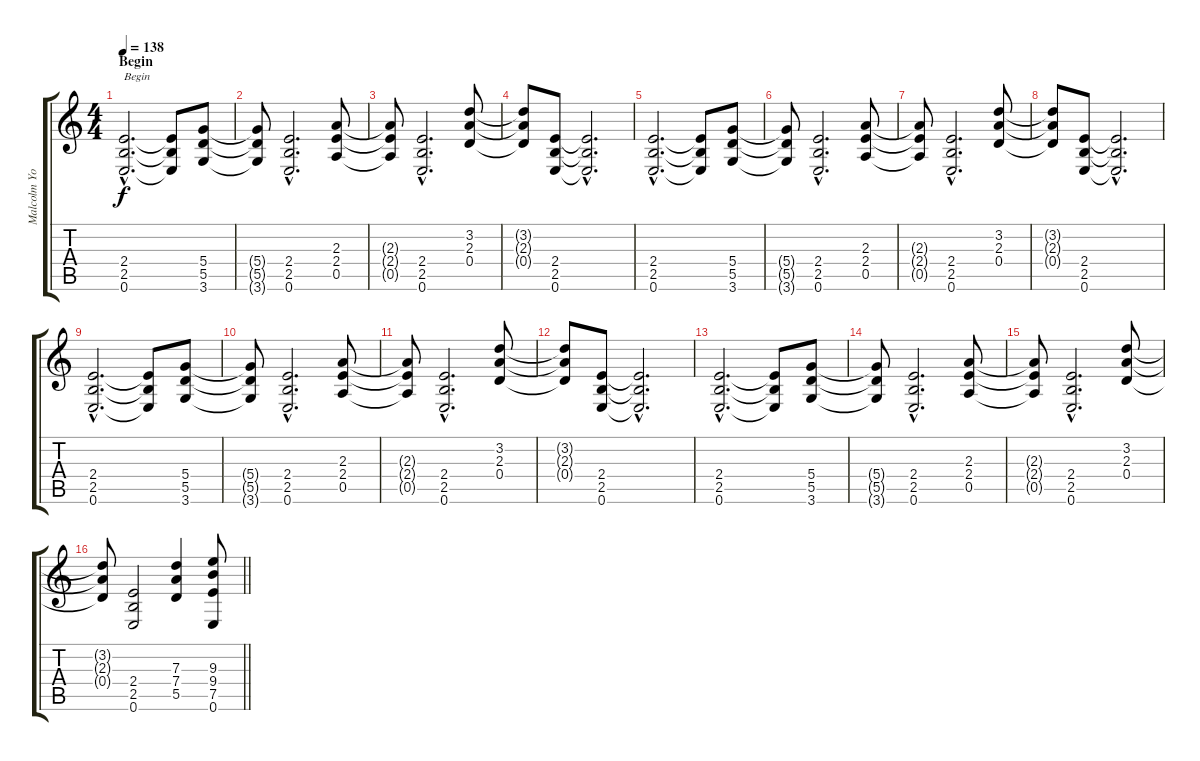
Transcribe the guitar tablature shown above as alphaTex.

\track ("Malcolm Young" "Malcolm Yo") {instrument distortionguitar}
\staff {score tabs}
\tuning (E4 B3 G3 D3 A2 E2) {hide}
\ts (4 4)
\section ("" "Begin")
\tempo 138
\clef g2
\ks c
(2.4{hac} 2.5{hac} 0.6{hac}).2{d txt "Begin" dy f instrument distortionguitar} (2.4{t} 2.5{t} 0.6{t}).8 (5.4 5.5 3.6).8 |
(5.4{t} 5.5{t} 3.6{t}).8 (2.4{hac} 2.5{hac} 0.6{hac}).2{d} (2.3 2.4 0.5).8 |
(2.3{t} 2.4{t} 0.5{t}).8 (2.4{hac} 2.5{hac} 0.6{hac}).2{d} (3.2 2.3 0.4).8 |
(3.2{t} 2.3{t} 0.4{t}).8 (2.4 2.5 0.6).8 (2.4{hac t} 2.5{hac t} 0.6{hac t}).2{d} |
(2.4{hac} 2.5{hac} 0.6{hac}).2{d} (2.4{t} 2.5{t} 0.6{t}).8 (5.4 5.5 3.6).8 |
(5.4{t} 5.5{t} 3.6{t}).8 (2.4{hac} 2.5{hac} 0.6{hac}).2{d} (2.3 2.4 0.5).8 |
(2.3{t} 2.4{t} 0.5{t}).8 (2.4{hac} 2.5{hac} 0.6{hac}).2{d} (3.2 2.3 0.4).8 |
(3.2{t} 2.3{t} 0.4{t}).8 (2.4 2.5 0.6).8 (2.4{hac t} 2.5{hac t} 0.6{hac t}).2{d} |
(2.4{hac} 2.5{hac} 0.6{hac}).2{d} (2.4{t} 2.5{t} 0.6{t}).8 (5.4 5.5 3.6).8 |
(5.4{t} 5.5{t} 3.6{t}).8 (2.4{hac} 2.5{hac} 0.6{hac}).2{d} (2.3 2.4 0.5).8 |
(2.3{t} 2.4{t} 0.5{t}).8 (2.4{hac} 2.5{hac} 0.6{hac}).2{d} (3.2 2.3 0.4).8 |
(3.2{t} 2.3{t} 0.4{t}).8 (2.4 2.5 0.6).8 (2.4{hac t} 2.5{hac t} 0.6{hac t}).2{d} |
(2.4{hac} 2.5{hac} 0.6{hac}).2{d} (2.4{t} 2.5{t} 0.6{t}).8 (5.4 5.5 3.6).8 |
(5.4{t} 5.5{t} 3.6{t}).8 (2.4{hac} 2.5{hac} 0.6{hac}).2{d} (2.3 2.4 0.5).8 |
(2.3{t} 2.4{t} 0.5{t}).8 (2.4{hac} 2.5{hac} 0.6{hac}).2{d} (3.2 2.3 0.4).8 |
\barLineRight lightlight
(3.2{t} 2.3{t} 0.4{t}).8 (2.4 2.5 0.6).2 (7.3 7.4 5.5).4 (9.3 9.4 7.5 0.6).8
